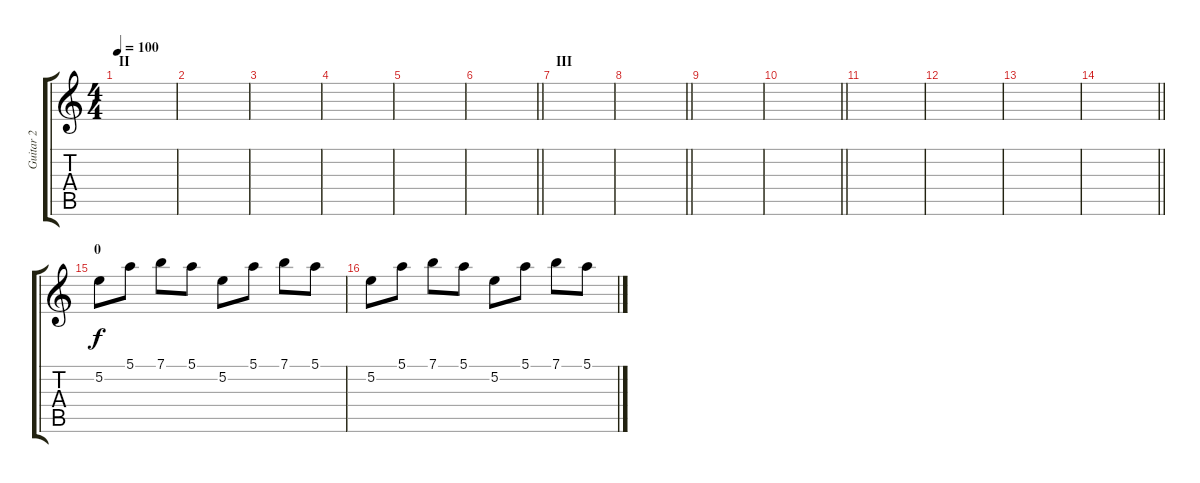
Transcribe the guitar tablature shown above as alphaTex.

\track ("Guitar 2" "Guitar 2") {instrument electricguitarclean}
\staff {score tabs}
\tuning (E4 B3 G3 D3 A2 E2) {hide}
\ts (4 4)
\section ("" "II")
\tempo 100
\clef g2
\ks c
|
|
|
|
|
\barLineRight lightlight
|
\section ("" "III")
|
\barLineRight lightlight
|
|
\barLineRight lightlight
|
|
|
|
\barLineRight lightlight
|
\section ("" "0")
5.2.8 5.1.8 7.1.8 5.1.8 5.2.8 5.1.8 7.1.8 5.1.8 |
5.2.8 5.1.8 7.1.8 5.1.8 5.2.8 5.1.8 7.1.8 5.1.8
